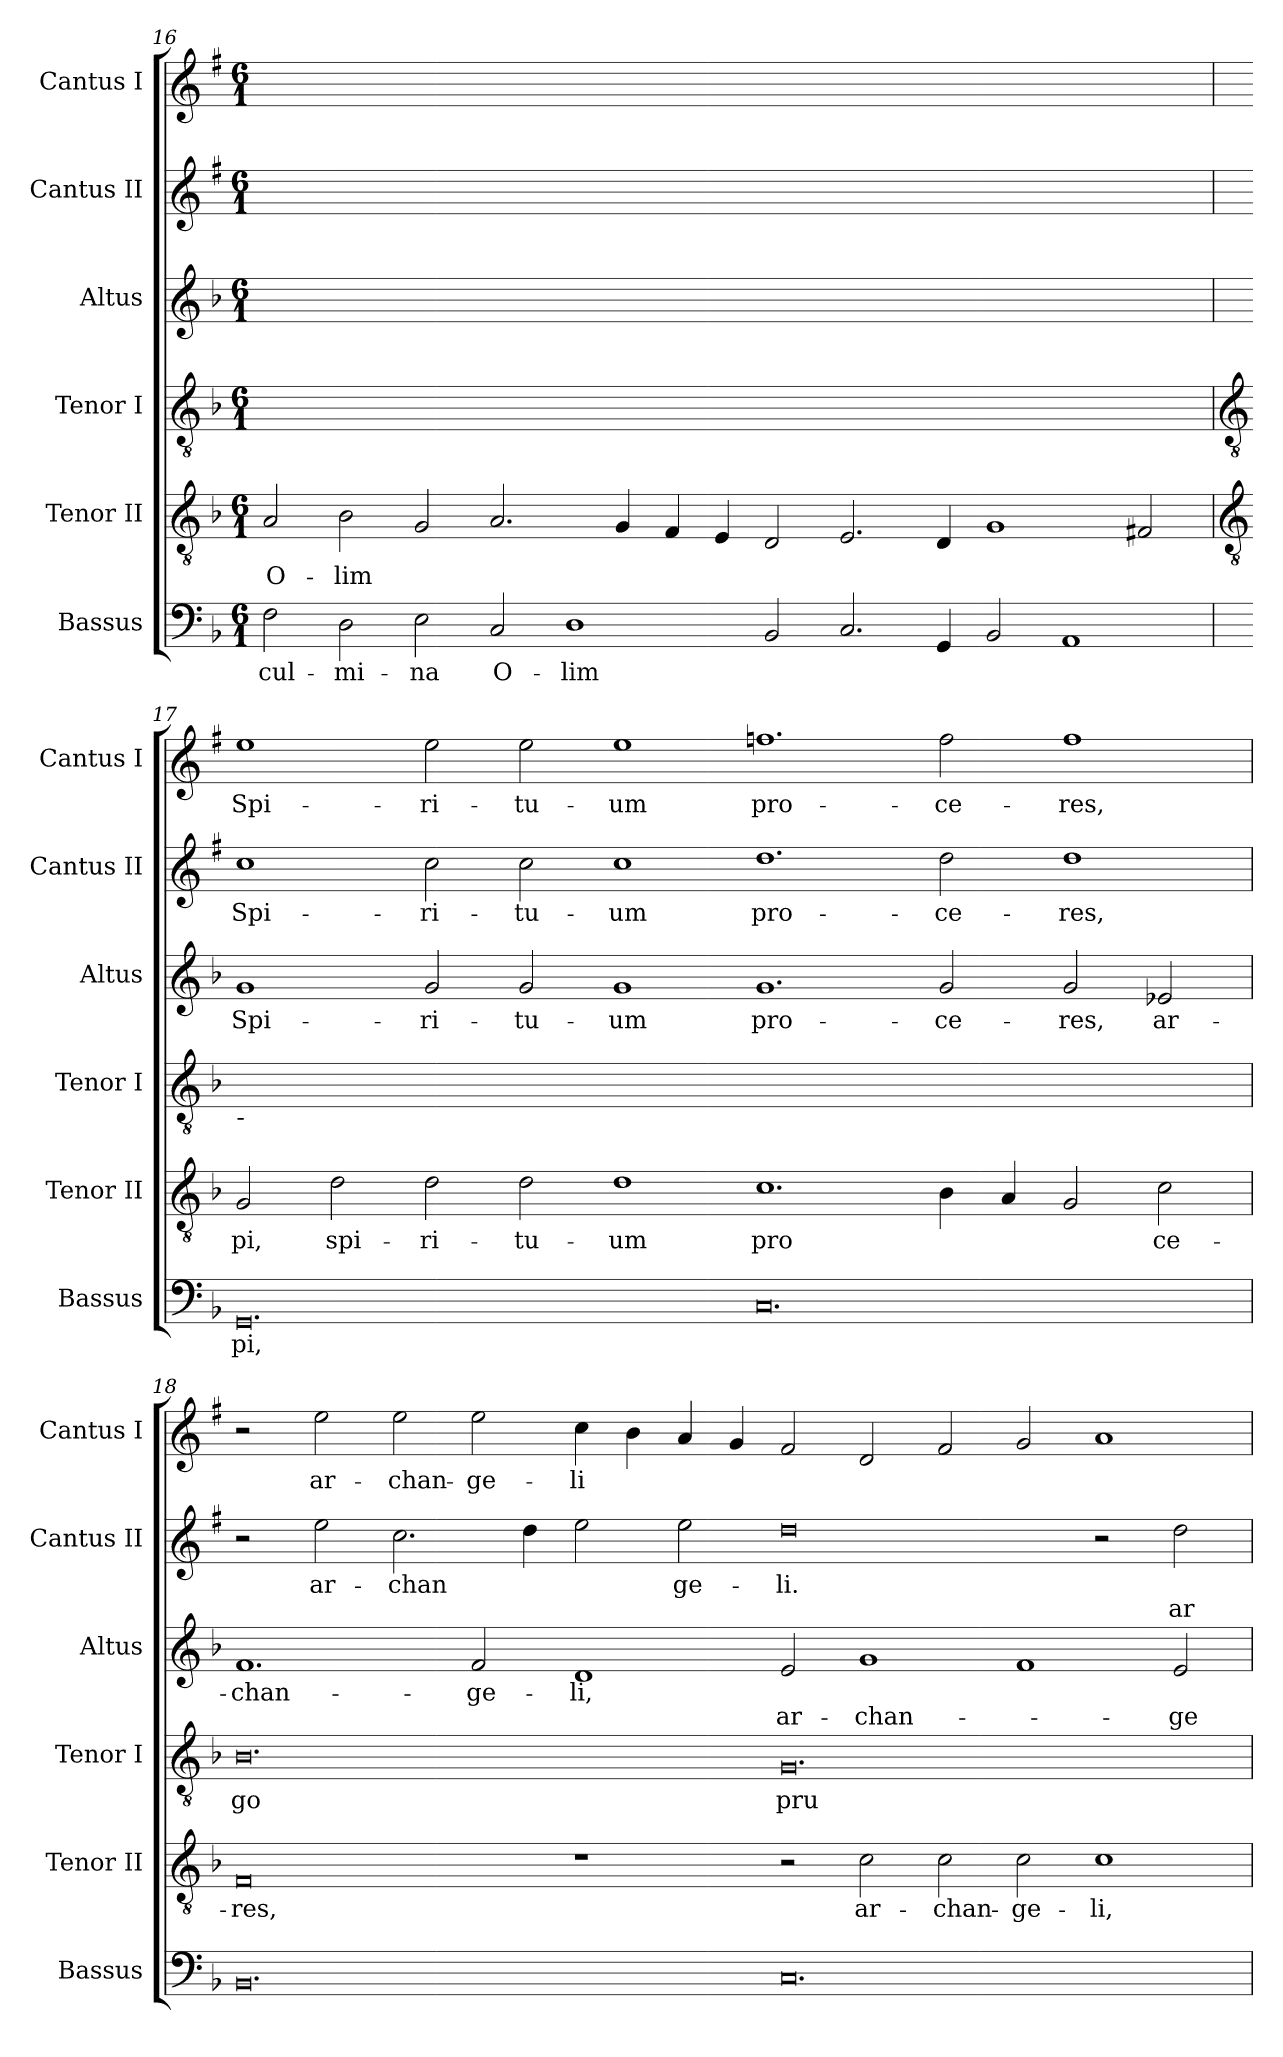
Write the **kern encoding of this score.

**kern	**text	**kern	**text	**kern	**text	**kern	**text	**text	**kern	**text	**text	**kern	**text
*part6	*part6	*part5	*part5	*part4	*part4	*part3	*part3	*part3	*part2	*part2	*part2	*part1	*part1
*staff6	*staff6	*staff5	*staff5	*staff4	*staff4	*staff3	*staff3	*staff3	*staff2	*staff2	*staff2	*staff1	*staff1
*I"Bassus	*	*I"Tenor II	*	*I"Tenor I	*	*I"Altus	*	*	*I"Cantus II	*	*	*I"Cantus I	*
*I'Bassus	*	*I'Tenor II	*	*I'Tenor I	*	*I'Altus	*	*	*I'Cantus II	*	*	*I'Cantus I	*
*clefF4	*	*clefGv2	*	*clefGv2	*	*clefG2	*	*	*clefG2	*	*	*clefG2	*
*	*	*	*	*	*	*	*	*	*ITrd1c2	*	*	*ITrd1c2	*
*k[b-]	*	*k[b-]	*	*k[b-]	*	*k[b-]	*	*	*k[b-]	*	*	*k[b-]	*
*F:	*	*F:	*	*F:	*	*F:	*	*	*F:	*	*	*F:	*
*M6/1	*	*M6/1	*	*M6/1	*	*M6/1	*	*	*M6/1	*	*	*M6/1	*
=16	=16	=16	=16	=16	=16	=16	=16	=16	=16	=16	=16	=16	=16
!	!LO:LY:b	!	!LO:LY:b	!	!	!	!	!	!	!	!	!	!
2F	cul-	2A	O-	00.ryy	.	00.ryy	.	.	00.ryy	.	.	00.ryy	.
!	!LO:LY:b	!	!LO:LY:b	!	!	!	!	!	!	!	!	!	!
2D	-mi-	2B-	-lim	.	.	.	.	.	.	.	.	.	.
!	!LO:LY:b	!	!	!	!	!	!	!	!	!	!	!	!
2E	-na	2G	.	.	.	.	.	.	.	.	.	.	.
!	!LO:LY:b	!	!	!	!	!	!	!	!	!	!	!	!
2C	O-	2.A	.	.	.	.	.	.	.	.	.	.	.
!	!LO:LY:b	!	!	!	!	!	!	!	!	!	!	!	!
1D	-lim	.	.	.	.	.	.	.	.	.	.	.	.
.	.	4G	.	.	.	.	.	.	.	.	.	.	.
.	.	4F	.	.	.	.	.	.	.	.	.	.	.
.	.	4E	.	.	.	.	.	.	.	.	.	.	.
2BB-	.	2D	.	.	.	.	.	.	.	.	.	.	.
2.C	.	2.E	.	.	.	.	.	.	.	.	.	.	.
4GG	.	4D	.	.	.	.	.	.	.	.	.	.	.
2BB-	.	1G	.	.	.	.	.	.	.	.	.	.	.
1AA	.	.	.	.	.	.	.	.	.	.	.	.	.
.	.	2F#	.	.	.	.	.	.	.	.	.	.	.
!!LO:LB:g=z
=17	=17	=17	=17	=17	=17	=17	=17	=17	=17	=17	=17	=17	=17
*	*	*clefGv2	*	*clefGv2	*	*	*	*	*	*	*	*	*
!	!	!	!	!LO:TX:b:t=-	!	!	!	!	!	!	!	!	!
!	!LO:LY:b	!	!LO:LY:b	!	!LO:LY:b	!	!LO:LY:b	!	!	!LO:LY:b	!	!	!LO:LY:b
0.GG	pi,	2G	pi,	[0.Gyy	Vir	1g	Spi-	.	1b-	Spi-	.	1dd	Spi-
!	!	!	!LO:LY:b	!	!	!	!	!	!	!	!	!	!
.	.	2d	spi-	.	.	.	.	.	.	.	.	.	.
!	!	!	!LO:LY:b	!	!	!	!LO:LY:b	!	!	!LO:LY:b	!	!	!LO:LY:b
.	.	2d	-ri-	.	.	2g	-ri-	.	2b-	-ri-	.	2dd	-ri-
!	!	!	!LO:LY:b	!	!	!	!LO:LY:b	!	!	!LO:LY:b	!	!	!LO:LY:b
.	.	2d	-tu-	.	.	2g	-tu-	.	2b-	-tu-	.	2dd	-tu-
!	!	!	!LO:LY:b	!	!	!	!LO:LY:b	!	!	!LO:LY:b	!	!	!LO:LY:b
.	.	1d	-um	.	.	1g	-um	.	1b-	-um	.	1dd	-um
!	!	!	!LO:LY:b	!	!	!	!LO:LY:b	!	!	!LO:LY:b	!	!	!LO:LY:b
0.C	.	1.c	pro	0.Gyy]	.	1.g	pro-	.	1.cc	pro-	.	1.ee-X	pro-
!	!	!	!	!	!	!	!LO:LY:b	!	!	!LO:LY:b	!	!	!LO:LY:b
.	.	4B-	.	.	.	2g	-ce-	.	2cc	-ce-	.	2ee-	-ce-
.	.	4A	.	.	.	.	.	.	.	.	.	.	.
!	!	!	!	!	!	!	!LO:LY:b	!	!	!LO:LY:b	!	!	!LO:LY:b
.	.	2G	.	.	.	2g	-res,	.	1cc	-res,	.	1ee-	-res,
!	!	!	!LO:LY:b	!	!	!	!LO:LY:b	!	!	!	!	!	!
.	.	2c	ce-	.	.	2e-	ar-	.	.	.	.	.	.
=18	=18	=18	=18	=18	=18	=18	=18	=18	=18	=18	=18	=18	=18
!	!	!	!LO:LY:b	!	!LO:LY:b	!	!LO:LY:b	!	!	!	!	!	!
0.BB-	.	0F	-res,	0.B-	go	1.f	-chan-	.	2r	.	.	2r	.
!	!	!	!	!	!	!	!	!	!	!LO:LY:b	!	!	!LO:LY:b
.	.	.	.	.	.	.	.	.	2dd	ar-	.	2dd	ar-
!	!	!	!	!	!	!	!	!	!	!LO:LY:b	!	!	!LO:LY:b
.	.	.	.	.	.	.	.	.	2.b-	-chan	.	2dd	-chan-
!	!	!	!	!	!	!	!LO:LY:b	!	!	!	!	!	!LO:LY:b
.	.	.	.	.	.	2f	-ge-	.	.	.	.	2dd	-ge-
.	.	.	.	.	.	.	.	.	4cc	.	.	.	.
!	!	!	!	!	!	!	!LO:LY:b	!	!	!	!	!	!LO:LY:b
.	.	1r	.	.	.	1d	-li,	.	2dd	.	.	4b-	-li
.	.	.	.	.	.	.	.	.	.	.	.	4a	.
!	!	!	!	!	!	!	!	!	!	!LO:LY:b	!	!	!
.	.	.	.	.	.	.	.	.	2dd	ge-	.	4g	.
.	.	.	.	.	.	.	.	.	.	.	.	4f	.
!	!	!	!	!	!LO:LY:b	!	!	!LO:LY:b	!	!LO:LY:b	!	!	!
0.C	.	2r	.	0.G	pru	2e	.	ar-	0cc	-li.	.	2e	.
!	!	!	!LO:LY:b	!	!	!	!	!LO:LY:b	!	!	!	!	!
.	.	2c	ar-	.	.	1g	.	-chan-	.	.	.	2c	.
!	!	!	!LO:LY:b	!	!	!	!	!	!	!	!	!	!
.	.	2c	-chan-	.	.	.	.	.	.	.	.	2e	.
!	!	!	!LO:LY:b	!	!	!	!	!	!	!	!	!	!
.	.	2c	-ge-	.	.	1f	.	.	.	.	.	2f	.
!	!	!	!LO:LY:b	!	!	!	!	!	!	!	!	!	!
.	.	1c	-li,	.	.	.	.	.	2r	.	.	1g	.
!	!	!	!	!	!	!	!	!LO:LY:b	!	!	!LO:LY:b	!	!
.	.	.	.	.	.	2e	.	-ge-	2cc	.	ar	.	.
=	=	=	=	=	=	=	=	=	=	=	=	=	=
*-	*-	*-	*-	*-	*-	*-	*-	*-	*-	*-	*-	*-	*-
